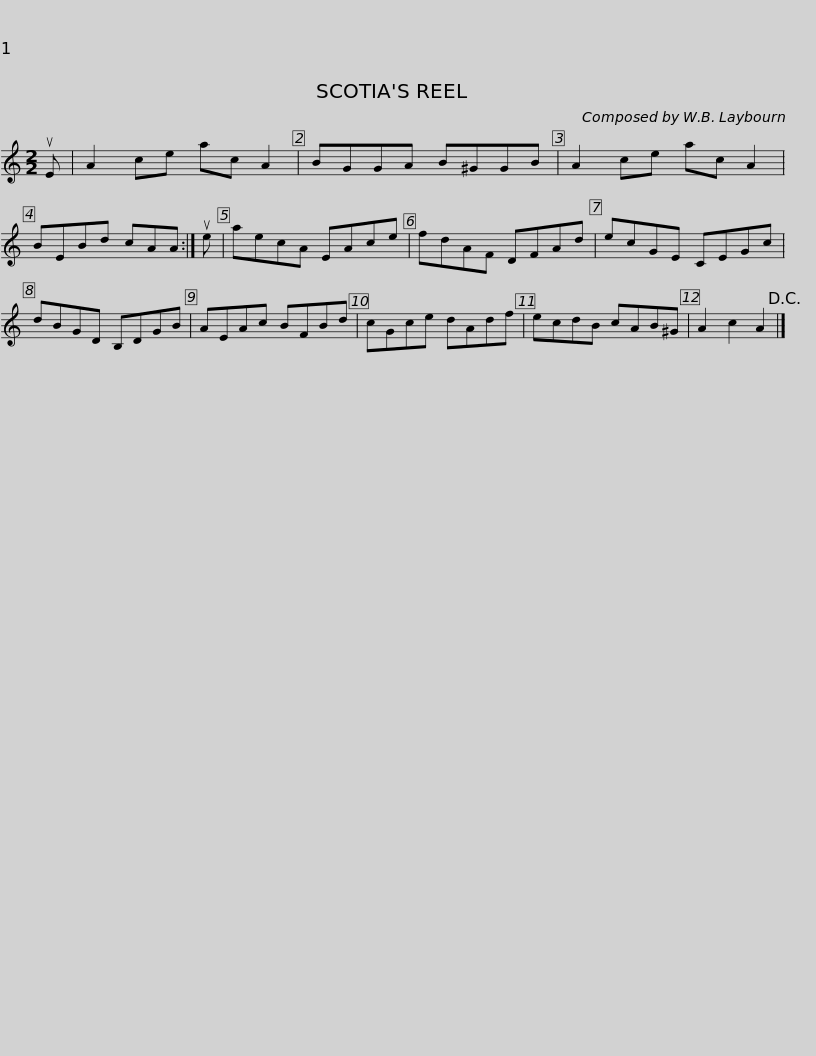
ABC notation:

X:1
L:1/8
M:2/2
I:linebreak $
K:C
V:1 treble
V:1
 uE | A2 ce ac A2 | BGGA B^GGB | A2 ce ac A2 | BEBd cAA :| %5
 ue | aecA EAce |$ fdAF DFAd | ecGE CEGc | dBGD B,DGB | %10
 AEAc BFBd | cGce dAdf |$ ecdB cAB^G | A2 c2 A2!D.C.! |] %14
